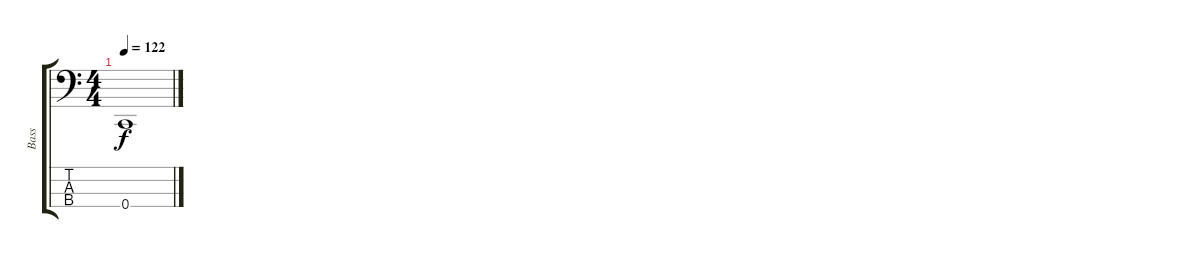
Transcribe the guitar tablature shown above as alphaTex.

\track ("Bass" "Bass") {instrument electricbassfinger}
\staff {score tabs}
\tuning (F2 C2 G1 C1) {hide}
\ts (4 4)
\tempo 122
\clef f4
\ks c
0.4{t}.1{dy f}
